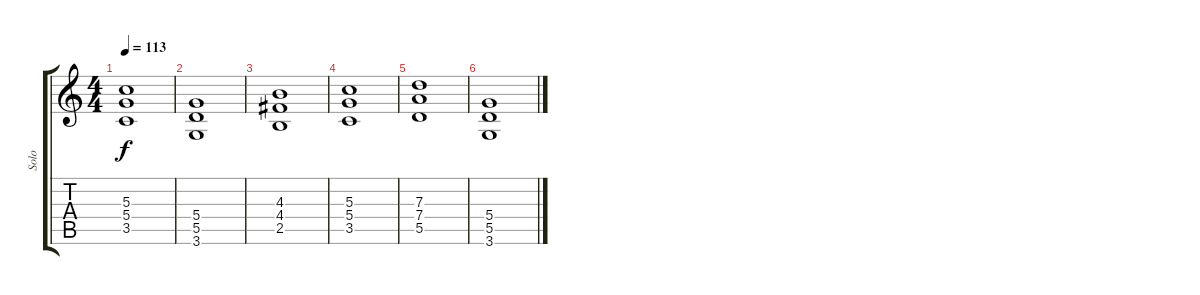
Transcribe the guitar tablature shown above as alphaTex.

\track ("Solo" "Solo") {instrument distortionguitar}
\staff {score tabs}
\tuning (E4 B3 G3 D3 A2 E2) {hide}
\ts (4 4)
\tempo 113
\clef g2
\ks c
(5.3 5.4 3.5).1{dy f} |
(5.4 5.5 3.6).1 |
(4.3 4.4 2.5).1 |
(5.3 5.4 3.5).1 |
(7.3 7.4 5.5).1 |
(5.4 5.5 3.6).1
